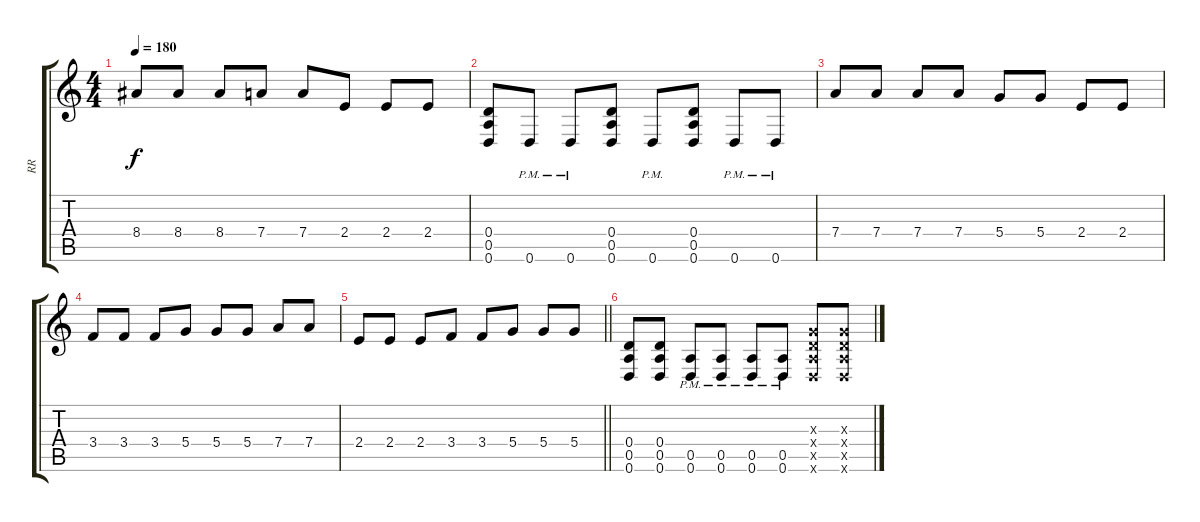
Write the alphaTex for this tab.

\track ("RR" "RR") {instrument overdrivenguitar}
\staff {score tabs}
\tuning (E4 B3 G3 D3 A2 D2) {hide}
\ts (4 4)
\tempo 180
\clef g2
\ks c
8.4.8{dy f} 8.4.8 8.4.8 7.4.8 7.4.8 2.4.8 2.4.8 2.4.8 |
(0.4 0.5 0.6).8 0.6{pm}.8 0.6{pm}.8 (0.4 0.5 0.6).8 0.6{pm}.8 (0.4 0.5 0.6).8 0.6{pm}.8 0.6{pm}.8 |
7.4.8 7.4.8 7.4.8 7.4.8 5.4.8 5.4.8 2.4.8 2.4.8 |
3.4.8 3.4.8 3.4.8 5.4.8 5.4.8 5.4.8 7.4.8 7.4.8 |
\barLineRight lightlight
2.4.8 2.4.8 2.4.8 3.4.8 3.4.8 5.4.8 5.4.8 5.4.8 |
(0.4 0.5 0.6).8 (0.4 0.5 0.6).8 (0.5{pm} 0.6{pm}).8 (0.5{pm} 0.6{pm}).8 (0.5{pm} 0.6{pm}).8 (0.5{pm} 0.6{pm}).8 (0.3{x} 0.4{x} 0.5{x} 0.6{x}).8 (0.3{x} 0.4{x} 0.5{x} 0.6{x}).8
